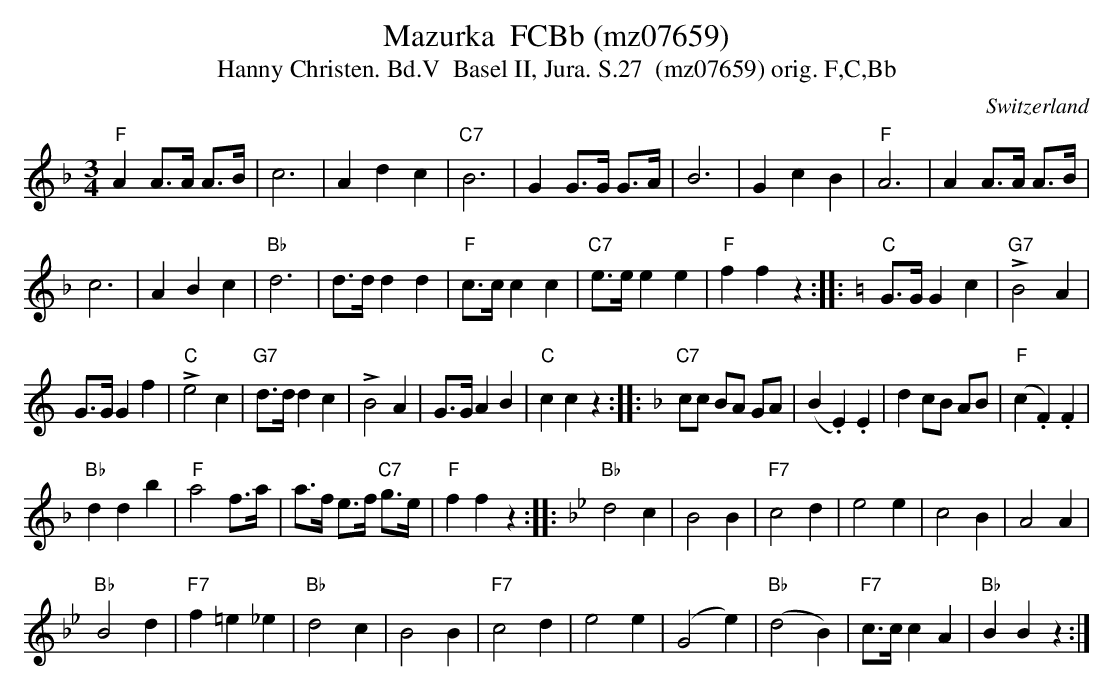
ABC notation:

X:1
T:Mazurka  FCBb (mz07659)
T:Hanny Christen. Bd.V  Basel II, Jura. S.27  (mz07659) orig. F,C,Bb
M:3/4
L:1/8
O:Switzerland
K:F major
"F"A2 A>A A>B | c6 | A2d2c2 | "C7"B6 | G2 G>G G>A | B6 | G2c2B2 | "F"A6 | A2A>A A>B |
c6 | A2B2c2 | "Bb"d6 | d>d d2d2 | "F"c>c c2c2 | "C7"e>e e2e2 | "F"f2f2z2 :: [K:C] "C"G>G G2c2 | !>!"G7"B4A2 |
G>GG2f2 | !>!"C"e4c2 | "G7"d>d d2c2 | !>!B4A2 | G>G A2B2 |  "C"c2c2z2 :: [K:F] "C7"cc BA GA | (B2.E2).E2 | d2cB AB | ("F"c2.F2).F2 |
"Bb"d2d2b2 | "F"a4f>a | a>f e>f "C7"g>e | "F"f2f2z2:: [K:Bb] [L:1/4] "Bb"d2c | B2B | "F7"c2d | e2e | c2B | A2A |
"Bb"B2d | "F7"f=e_e | "Bb"d2c | B2B | "F7"c2d | e2e | (G2e) | ("Bb"d2B) | "F7"c/>c/ cA | "Bb"BBz :|
